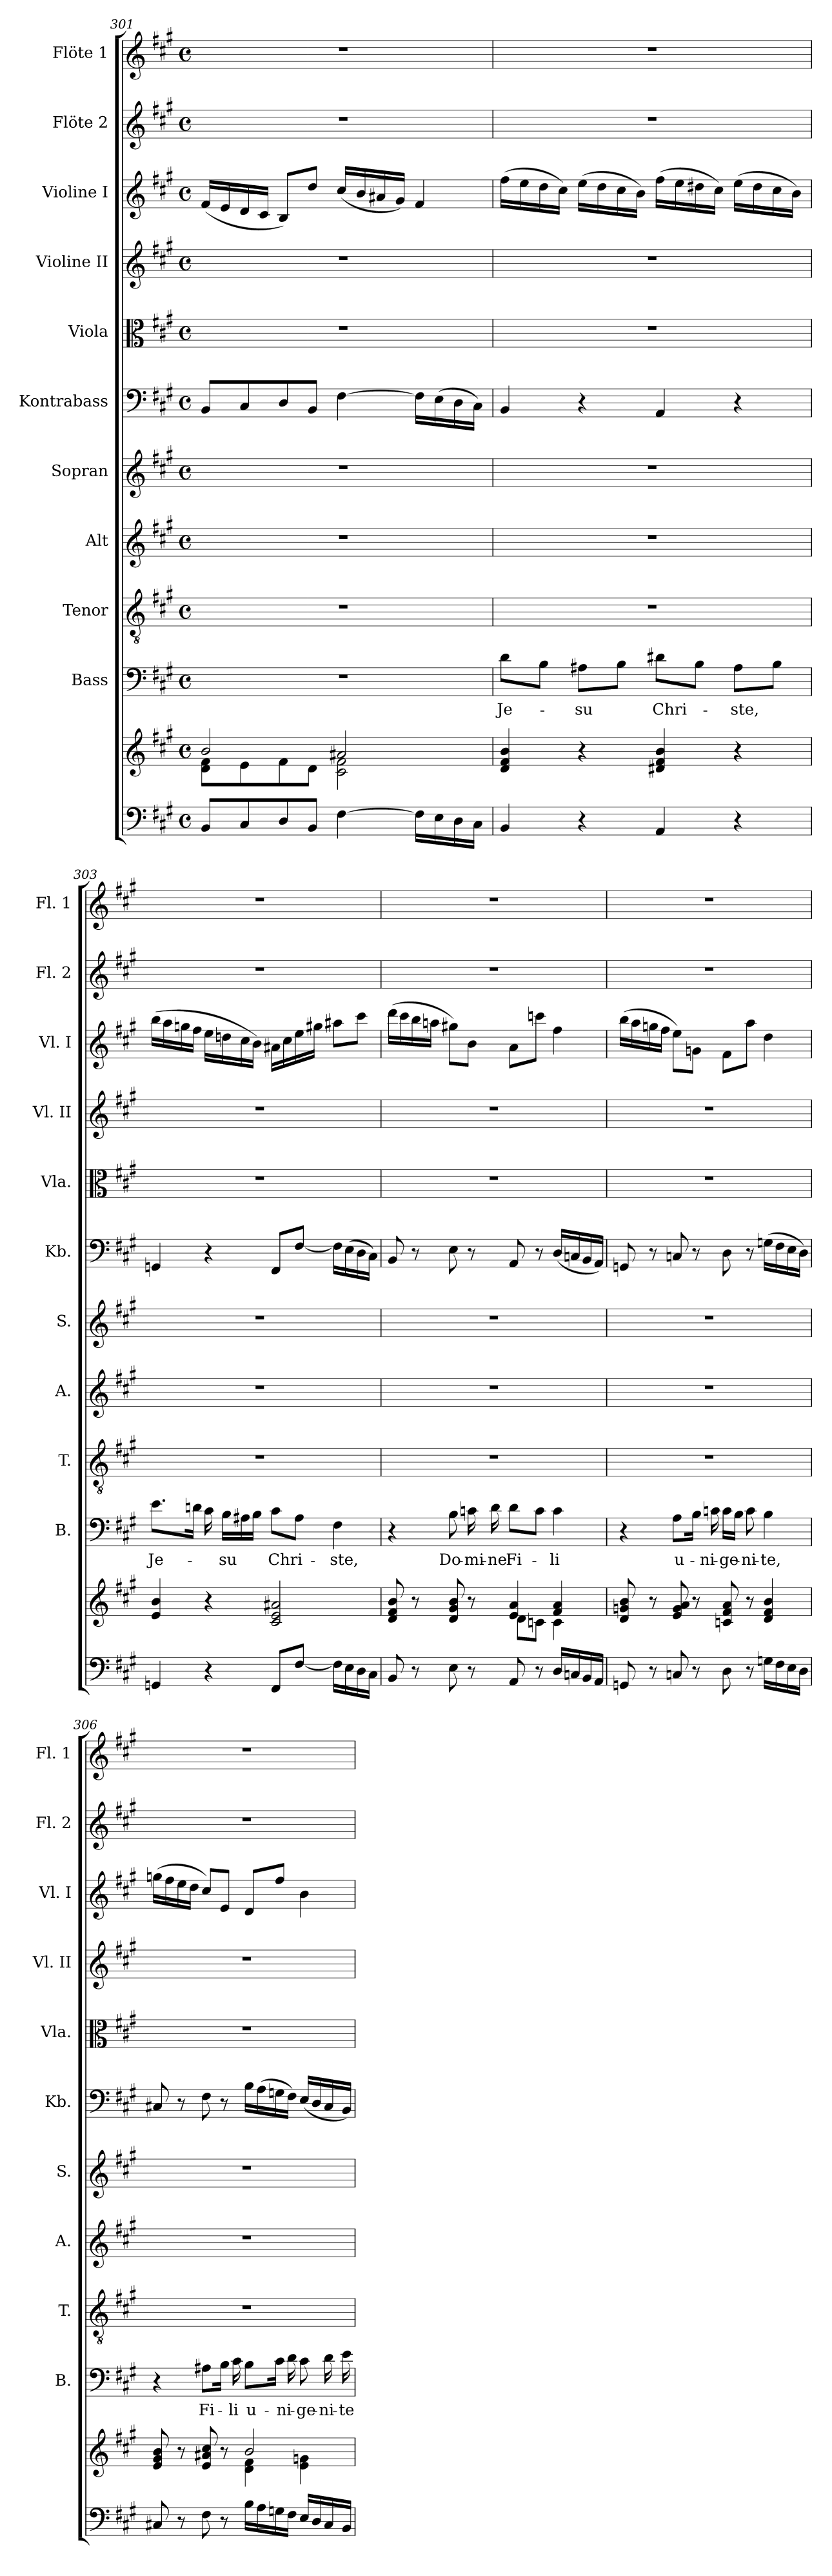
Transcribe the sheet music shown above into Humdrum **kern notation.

**kern	**kern	**kern	**text	**kern	**kern	**kern	**kern	**kern	**kern	**kern	**kern	**kern
*part11	*part11	*part10	*part10	*part9	*part8	*part7	*part6	*part5	*part4	*part3	*part2	*part1
*staff12	*staff11	*staff10	*staff10	*staff9	*staff8	*staff7	*staff6	*staff5	*staff4	*staff3	*staff2	*staff1
*	*	*I"Bass	*	*I"Tenor	*I"Alt	*I"Sopran	*I"Kontrabass	*I"Viola	*I"Violine II	*I"Violine I	*I"Flöte 2	*I"Flöte 1
*	*	*I'B.	*	*I'T.	*I'A.	*I'S.	*I'Kb.	*I'Vla.	*I'Vl. II	*I'Vl. I	*I'Fl. 2	*I'Fl. 1
*clefF4	*clefG2	*clefF4	*	*clefGv2	*clefG2	*clefG2	*clefF4	*clefC3	*clefG2	*clefG2	*clefG2	*clefG2
*	*	*	*	*	*	*	*ITrd7c12	*	*	*	*	*
*k[f#c#g#]	*k[f#c#g#]	*k[f#c#g#]	*	*k[f#c#g#]	*k[f#c#g#]	*k[f#c#g#]	*k[f#c#g#]	*k[f#c#g#]	*k[f#c#g#]	*k[f#c#g#]	*k[f#c#g#]	*k[f#c#g#]
*A:	*A:	*A:	*	*A:	*A:	*A:	*A:	*A:	*A:	*A:	*A:	*A:
*M4/4	*M4/4	*M4/4	*	*M4/4	*M4/4	*M4/4	*M4/4	*M4/4	*M4/4	*M4/4	*M4/4	*M4/4
*met(c)	*met(c)	*met(c)	*	*met(c)	*met(c)	*met(c)	*met(c)	*met(c)	*met(c)	*met(c)	*met(c)	*met(c)
=301	=301	=301	=301	=301	=301	=301	=301	=301	=301	=301	=301	=301
*	*^	*	*	*	*	*	*	*	*	*	*	*
8BB/L	2b/	8d\ 8f#\L	1r	.	1r	1r	1r	8BBB/L	1r	1r	(<16f#/LL	1r	1r
.	.	.	.	.	.	.	.	.	.	.	16e/	.	.
8C#/	.	8e\	.	.	.	.	.	8CC#/	.	.	16d/	.	.
.	.	.	.	.	.	.	.	.	.	.	16c#/JJ	.	.
8D/	.	8f#\	.	.	.	.	.	8DD/	.	.	8B/L)	.	.
8BB/J	.	8d\J	.	.	.	.	.	8BBB/J	.	.	8dd/J	.	.
[4F#\	2a#X/	2c#\ 2f#\	.	.	.	.	.	[4FF#\	.	.	(<16cc#/LL	.	.
.	.	.	.	.	.	.	.	.	.	.	16b/	.	.
.	.	.	.	.	.	.	.	.	.	.	16a#X/	.	.
.	.	.	.	.	.	.	.	.	.	.	16g#/JJ)	.	.
16F#\LL]	.	.	.	.	.	.	.	16FF#\LL]	.	.	4f#/	.	.
16E\	.	.	.	.	.	.	.	(>16EE\	.	.	.	.	.
16D\	.	.	.	.	.	.	.	16DD\	.	.	.	.	.
16C#\JJ	.	.	.	.	.	.	.	16CC#\JJ)	.	.	.	.	.
*	*v	*v	*	*	*	*	*	*	*	*	*	*	*
!!LO:PB:g=z
=302	=302	=302	=302	=302	=302	=302	=302	=302	=302	=302	=302	=302
!	!	!	!LO:LY:b	!	!	!	!	!	!	!	!	!
4BB/	4d/ 4f#/ 4b/	8d\L	Je-	1r	1r	1r	4BBB/	1r	1r	(>16ff#\LL	1r	1r
.	.	.	.	.	.	.	.	.	.	16ee\	.	.
.	.	8B\J	.	.	.	.	.	.	.	16dd\	.	.
.	.	.	.	.	.	.	.	.	.	16cc#\JJ)	.	.
!	!	!	!LO:LY:b	!	!	!	!	!	!	!	!	!
4r	4r	8A#X\L	-su	.	.	.	4r	.	.	(>16ee\LL	.	.
.	.	.	.	.	.	.	.	.	.	16dd\	.	.
.	.	8B\J	.	.	.	.	.	.	.	16cc#\	.	.
.	.	.	.	.	.	.	.	.	.	16b\JJ)	.	.
!	!	!	!LO:LY:b	!	!	!	!	!	!	!	!	!
4AA/	4d#X/ 4f#/ 4b/	8d#X\L	Chri-	.	.	.	4AAA/	.	.	(>16ff#\LL	.	.
.	.	.	.	.	.	.	.	.	.	16ee\	.	.
.	.	8B\J	.	.	.	.	.	.	.	16dd#X\	.	.
.	.	.	.	.	.	.	.	.	.	16cc#\JJ)	.	.
!	!	!	!LO:LY:b	!	!	!	!	!	!	!	!	!
4r	4r	8A#\L	-ste,	.	.	.	4r	.	.	(>16ee\LL	.	.
.	.	.	.	.	.	.	.	.	.	16dd#\	.	.
.	.	8B\J	.	.	.	.	.	.	.	16cc#\	.	.
.	.	.	.	.	.	.	.	.	.	16b\JJ)	.	.
=303	=303	=303	=303	=303	=303	=303	=303	=303	=303	=303	=303	=303
!	!	!	!LO:LY:b	!	!	!	!	!	!	!	!	!
4GGn/	4e/ 4b/	8.e\L	Je-	1r	1r	1r	4GGGn/	1r	1r	(>16bb\LL	1r	1r
.	.	.	.	.	.	.	.	.	.	16aa\	.	.
.	.	.	.	.	.	.	.	.	.	16ggn\	.	.
.	.	16dn\Jk	.	.	.	.	.	.	.	16ff#\JJ	.	.
4r	4r	16c#\	.	.	.	.	4r	.	.	16ee\LL	.	.
!	!	!	!LO:LY:b	!	!	!	!	!	!	!	!	!
.	.	16B\LL	-su	.	.	.	.	.	.	16ddn\	.	.
.	.	16A#X\	.	.	.	.	.	.	.	16cc#\	.	.
.	.	16B\JJ	.	.	.	.	.	.	.	16b\JJ)	.	.
!	!	!	!LO:LY:b	!	!	!	!	!	!	!	!	!
8FF#/L	2c#/ 2e/ 2a#X/	8c#\L	Chri-	.	.	.	8FFF#/L	.	.	16a#X\LL	.	.
.	.	.	.	.	.	.	.	.	.	16cc#\	.	.
[8F#/J	.	8A#\J	.	.	.	.	[8FF#/J	.	.	16ee\	.	.
.	.	.	.	.	.	.	.	.	.	16gg#X\JJ	.	.
!	!	!	!LO:LY:b	!	!	!	!	!	!	!	!	!
16F#\LL]	.	4F#\	-ste,	.	.	.	16FF#\LL]	.	.	8aa#X\L	.	.
16E\	.	.	.	.	.	.	(>16EE\	.	.	.	.	.
16D\	.	.	.	.	.	.	16DD\	.	.	8ccc#\J	.	.
16C#\JJ	.	.	.	.	.	.	16CC#\JJ)	.	.	.	.	.
=304	=304	=304	=304	=304	=304	=304	=304	=304	=304	=304	=304	=304
*	*^	*	*	*	*	*	*	*	*	*	*	*
8BB/	8d/ 8f#/ 8b/	2ryy	4r	.	1r	1r	1r	8BBB/	1r	1r	(>16ddd\LL	1r	1r
.	.	.	.	.	.	.	.	.	.	.	16ccc#\	.	.
8r	8r	.	.	.	.	.	.	8r	.	.	16bb\	.	.
.	.	.	.	.	.	.	.	.	.	.	16aan\JJ	.	.
!	!	!	!	!LO:LY:b	!	!	!	!	!	!	!	!	!
8E\	8d/ 8g#/ 8b/	.	8B\	Do-	.	.	.	8EE\	.	.	8gg#X\L)	.	.
!	!	!	!	!LO:LY:b	!	!	!	!	!	!	!	!	!
8r	8r	.	16cn\	-mi-	.	.	.	8r	.	.	8b\J	.	.
!	!	!	!	!LO:LY:b	!	!	!	!	!	!	!	!	!
.	.	.	16d\	-ne	.	.	.	.	.	.	.	.	.
!	!	!	!	!LO:LY:b	!	!	!	!	!	!	!	!	!
8AA/	4e/ 4a/	8d\L	8d\L	Fi-	.	.	.	8AAA/	.	.	8a\L	.	.
8r	.	8cn\J	8c\J	.	.	.	.	8r	.	.	8cccn\J	.	.
!	!	!	!	!LO:LY:b	!	!	!	!	!	!	!	!	!
16D/LL	4f#/ 4a/	4c\	4c\	-li	.	.	.	(<16DD/LL	.	.	4ff#\	.	.
16Cn/	.	.	.	.	.	.	.	16CCn/	.	.	.	.	.
16BB/	.	.	.	.	.	.	.	16BBB/	.	.	.	.	.
16AA/JJ	.	.	.	.	.	.	.	16AAA/JJ)	.	.	.	.	.
*	*v	*v	*	*	*	*	*	*	*	*	*	*	*
!!LO:PB:g=z
=305	=305	=305	=305	=305	=305	=305	=305	=305	=305	=305	=305	=305
8GGn/	8d/ 8gn/ 8b/	4r	.	1r	1r	1r	8GGGn/	1r	1r	(>16bb\LL	1r	1r
.	.	.	.	.	.	.	.	.	.	16aa\	.	.
8r	8r	.	.	.	.	.	8r	.	.	16ggn\	.	.
.	.	.	.	.	.	.	.	.	.	16ff#\JJ	.	.
!	!	!	!LO:LY:b	!	!	!	!	!	!	!	!	!
8Cn/	8e/ 8g/ 8a/	8A\L	u-	.	.	.	8CCn/	.	.	8ee\L)	.	.
8r	8r	16B\Jk	.	.	.	.	8r	.	.	8gn\J	.	.
!	!	!	!LO:LY:b	!	!	!	!	!	!	!	!	!
.	.	16cn\	-ni-	.	.	.	.	.	.	.	.	.
!	!	!	!LO:LY:b	!	!	!	!	!	!	!	!	!
8D\	8cn/ 8f#/ 8a/	16c\LL	-ge-	.	.	.	8DD\	.	.	8f#\L	.	.
.	.	16B\JJ	.	.	.	.	.	.	.	.	.	.
!	!	!	!LO:LY:b	!	!	!	!	!	!	!	!	!
8r	8r	8c\	-ni-	.	.	.	8r	.	.	8aa\J	.	.
!	!	!	!LO:LY:b	!	!	!	!	!	!	!	!	!
16Gn\LL	4d/ 4f#/ 4b/	4B\	-te,	.	.	.	(>16GGn\LL	.	.	4dd\	.	.
16F#\	.	.	.	.	.	.	16FF#\	.	.	.	.	.
16E\	.	.	.	.	.	.	16EE\	.	.	.	.	.
16D\JJ	.	.	.	.	.	.	16DD\JJ)	.	.	.	.	.
=306	=306	=306	=306	=306	=306	=306	=306	=306	=306	=306	=306	=306
*	*^	*	*	*	*	*	*	*	*	*	*	*
8C#X/	8e/ 8g#/ 8b/	2ryy	4r	.	1r	1r	1r	8CC#X/	1r	1r	(>16ggn\LL	1r	1r
.	.	.	.	.	.	.	.	.	.	.	16ff#\	.	.
8r	8r	.	.	.	.	.	.	8r	.	.	16ee\	.	.
.	.	.	.	.	.	.	.	.	.	.	16dd\JJ	.	.
!	!	!	!	!LO:LY:b	!	!	!	!	!	!	!	!	!
8F#\	8e/ 8a#X/ 8cc#/	.	8A#X\L	Fi-	.	.	.	8FF#\	.	.	8cc#/L)	.	.
8r	8r	.	16B\Jk	.	.	.	.	8r	.	.	8e/J	.	.
!	!	!	!	!LO:LY:b	!	!	!	!	!	!	!	!	!
.	.	.	16c#\	-li	.	.	.	.	.	.	.	.	.
!	!	!	!	!LO:LY:b	!	!	!	!	!	!	!	!	!
16B\LL	2b/	4d\ 4f#\	8B\L	u-	.	.	.	16BB\LL	.	.	8d/L	.	.
16A\	.	.	.	.	.	.	.	(>16AA\	.	.	.	.	.
16Gn\	.	.	16c#\Jk	.	.	.	.	16GGn\	.	.	8ff#/J	.	.
!	!	!	!	!LO:LY:b	!	!	!	!	!	!	!	!	!
16F#\JJ	.	.	16d\	-ni-	.	.	.	16FF#\JJ)	.	.	.	.	.
!	!	!	!	!LO:LY:b	!	!	!	!	!	!	!	!	!
16E/LL	.	4e\ 4gn\	8c#\	-ge-	.	.	.	(<16EE/LL	.	.	4b\	.	.
16D/	.	.	.	.	.	.	.	16DD/	.	.	.	.	.
!	!	!	!	!LO:LY:b	!	!	!	!	!	!	!	!	!
16C#/	.	.	16d\	-ni-	.	.	.	16CC#/	.	.	.	.	.
!	!	!	!	!LO:LY:b	!	!	!	!	!	!	!	!	!
16BB/JJ	.	.	16e\	-te	.	.	.	16BBB/JJ)	.	.	.	.	.
*	*v	*v	*	*	*	*	*	*	*	*	*	*	*
=	=	=	=	=	=	=	=	=	=	=	=	=
*-	*-	*-	*-	*-	*-	*-	*-	*-	*-	*-	*-	*-
